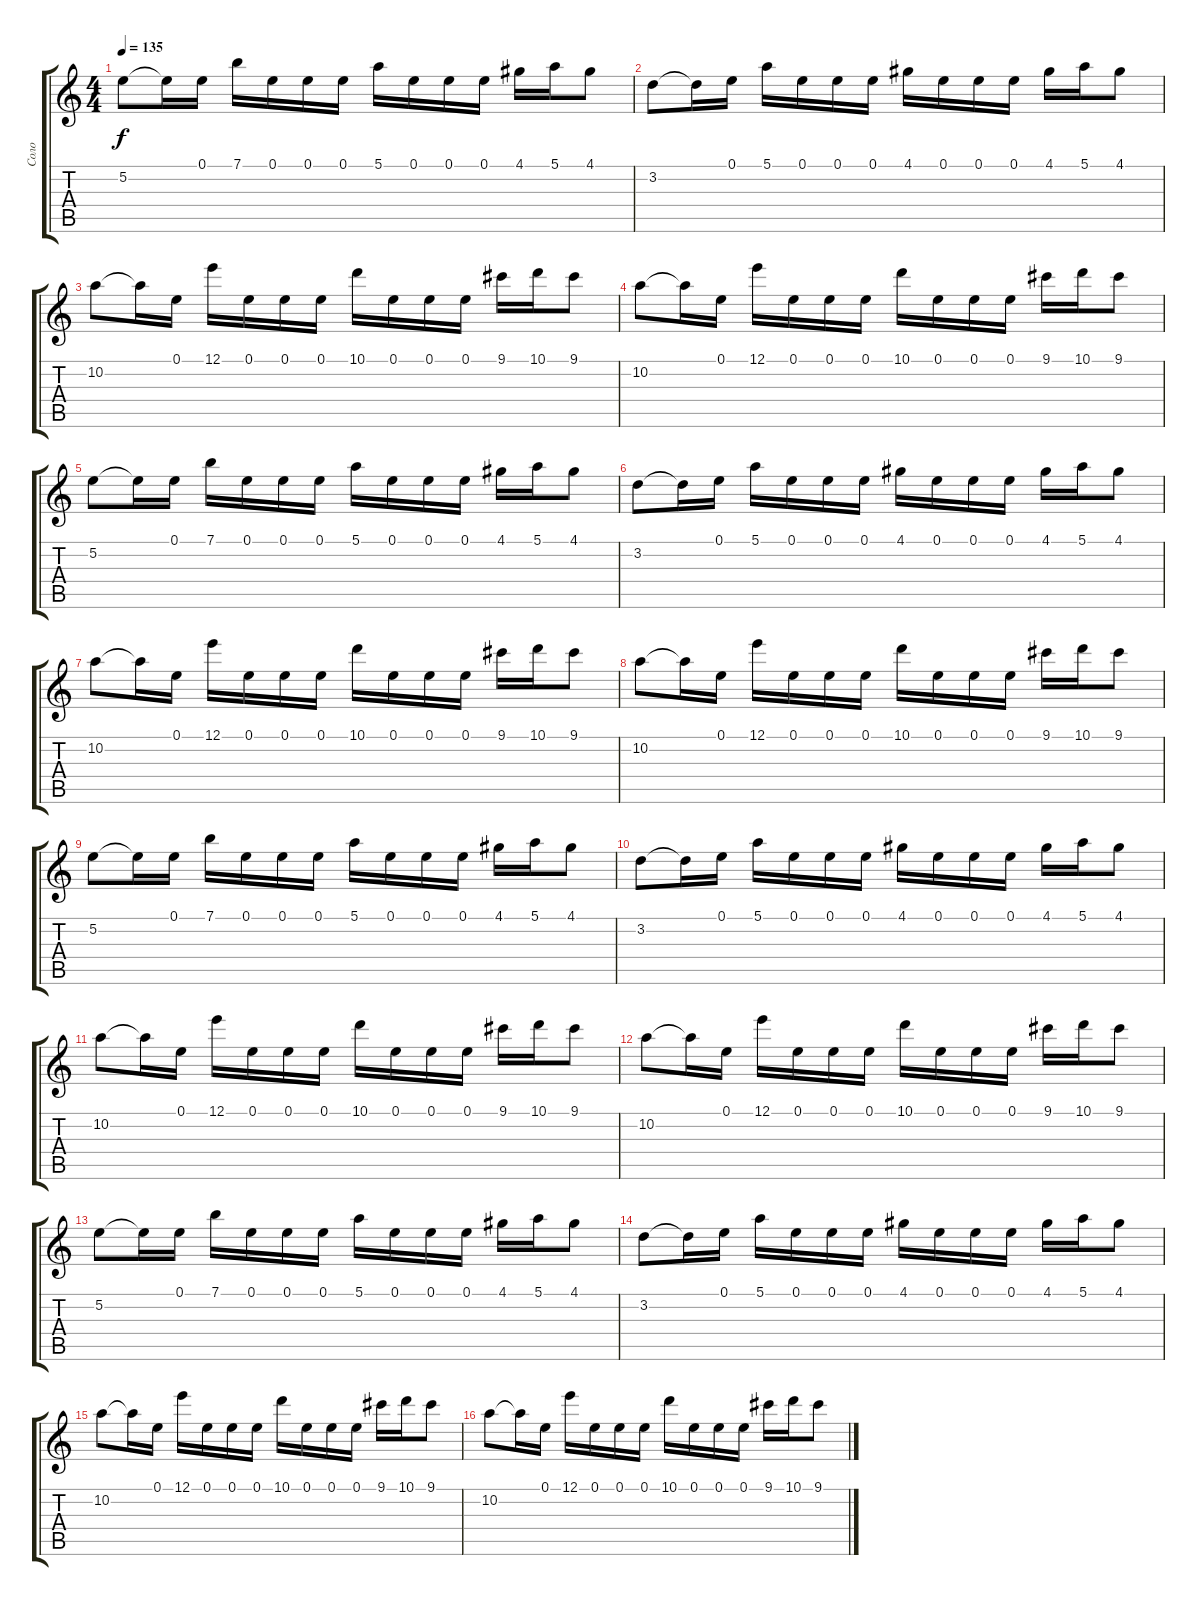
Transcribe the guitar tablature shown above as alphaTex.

\track ("Соло" "Соло") {instrument overdrivenguitar}
\staff {score tabs}
\tuning (E4 B3 G3 D3 A2 E2) {hide}
\ts (4 4)
\tempo 135
\clef g2
\ks c
5.2.8{dy f} 5.2{t}.16 0.1.16 7.1.16 0.1.16 0.1.16 0.1.16 5.1.16 0.1.16 0.1.16 0.1.16 4.1.16 5.1.16 4.1.8 |
3.2.8 3.2{t}.16 0.1.16 5.1.16 0.1.16 0.1.16 0.1.16 4.1.16 0.1.16 0.1.16 0.1.16 4.1.16 5.1.16 4.1.8 |
10.2.8 10.2{t}.16 0.1.16 12.1.16 0.1.16 0.1.16 0.1.16 10.1.16 0.1.16 0.1.16 0.1.16 9.1.16 10.1.16 9.1.8 |
10.2.8 10.2{t}.16 0.1.16 12.1.16 0.1.16 0.1.16 0.1.16 10.1.16 0.1.16 0.1.16 0.1.16 9.1.16 10.1.16 9.1.8 |
5.2.8 5.2{t}.16 0.1.16 7.1.16 0.1.16 0.1.16 0.1.16 5.1.16 0.1.16 0.1.16 0.1.16 4.1.16 5.1.16 4.1.8 |
3.2.8 3.2{t}.16 0.1.16 5.1.16 0.1.16 0.1.16 0.1.16 4.1.16 0.1.16 0.1.16 0.1.16 4.1.16 5.1.16 4.1.8 |
10.2.8 10.2{t}.16 0.1.16 12.1.16 0.1.16 0.1.16 0.1.16 10.1.16 0.1.16 0.1.16 0.1.16 9.1.16 10.1.16 9.1.8 |
10.2.8 10.2{t}.16 0.1.16 12.1.16 0.1.16 0.1.16 0.1.16 10.1.16 0.1.16 0.1.16 0.1.16 9.1.16 10.1.16 9.1.8 |
5.2.8 5.2{t}.16 0.1.16 7.1.16 0.1.16 0.1.16 0.1.16 5.1.16 0.1.16 0.1.16 0.1.16 4.1.16 5.1.16 4.1.8 |
3.2.8 3.2{t}.16 0.1.16 5.1.16 0.1.16 0.1.16 0.1.16 4.1.16 0.1.16 0.1.16 0.1.16 4.1.16 5.1.16 4.1.8 |
10.2.8 10.2{t}.16 0.1.16 12.1.16 0.1.16 0.1.16 0.1.16 10.1.16 0.1.16 0.1.16 0.1.16 9.1.16 10.1.16 9.1.8 |
10.2.8 10.2{t}.16 0.1.16 12.1.16 0.1.16 0.1.16 0.1.16 10.1.16 0.1.16 0.1.16 0.1.16 9.1.16 10.1.16 9.1.8 |
5.2.8 5.2{t}.16 0.1.16 7.1.16 0.1.16 0.1.16 0.1.16 5.1.16 0.1.16 0.1.16 0.1.16 4.1.16 5.1.16 4.1.8 |
3.2.8 3.2{t}.16 0.1.16 5.1.16 0.1.16 0.1.16 0.1.16 4.1.16 0.1.16 0.1.16 0.1.16 4.1.16 5.1.16 4.1.8 |
10.2.8 10.2{t}.16 0.1.16 12.1.16 0.1.16 0.1.16 0.1.16 10.1.16 0.1.16 0.1.16 0.1.16 9.1.16 10.1.16 9.1.8 |
10.2.8 10.2{t}.16 0.1.16 12.1.16 0.1.16 0.1.16 0.1.16 10.1.16 0.1.16 0.1.16 0.1.16 9.1.16 10.1.16 9.1.8
